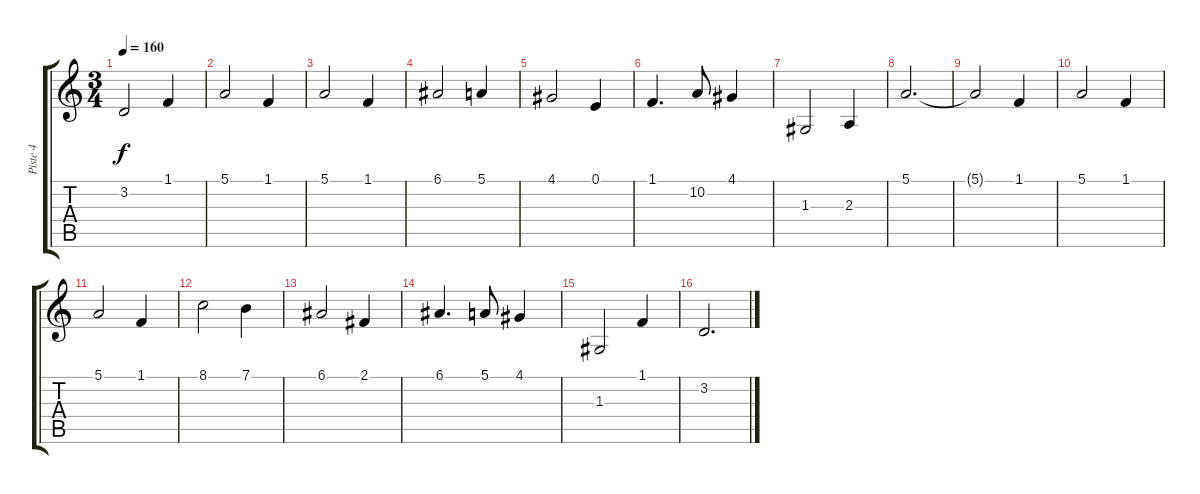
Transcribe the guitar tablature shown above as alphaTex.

\track ("Piste 4" "Piste 4") {instrument electricpiano1}
\staff {score tabs}
\tuning (E4 B3 G3 D3 A2 E2) {hide}
\ts (3 4)
\tempo 160
\clef g2
\ks c
3.2{t}.2{dy f} 1.1.4 |
5.1.2 1.1.4 |
5.1.2 1.1.4 |
6.1.2 5.1.4 |
4.1.2 0.1.4 |
1.1.4{d} 10.2.8 4.1.4 |
1.3.2 2.3.4 |
5.1.2{d} |
5.1{t}.2 1.1.4 |
5.1.2 1.1.4 |
5.1.2 1.1.4 |
8.1.2 7.1.4 |
6.1.2 2.1.4 |
6.1.4{d} 5.1.8 4.1.4 |
1.3.2 1.1.4 |
3.2.2{d}
